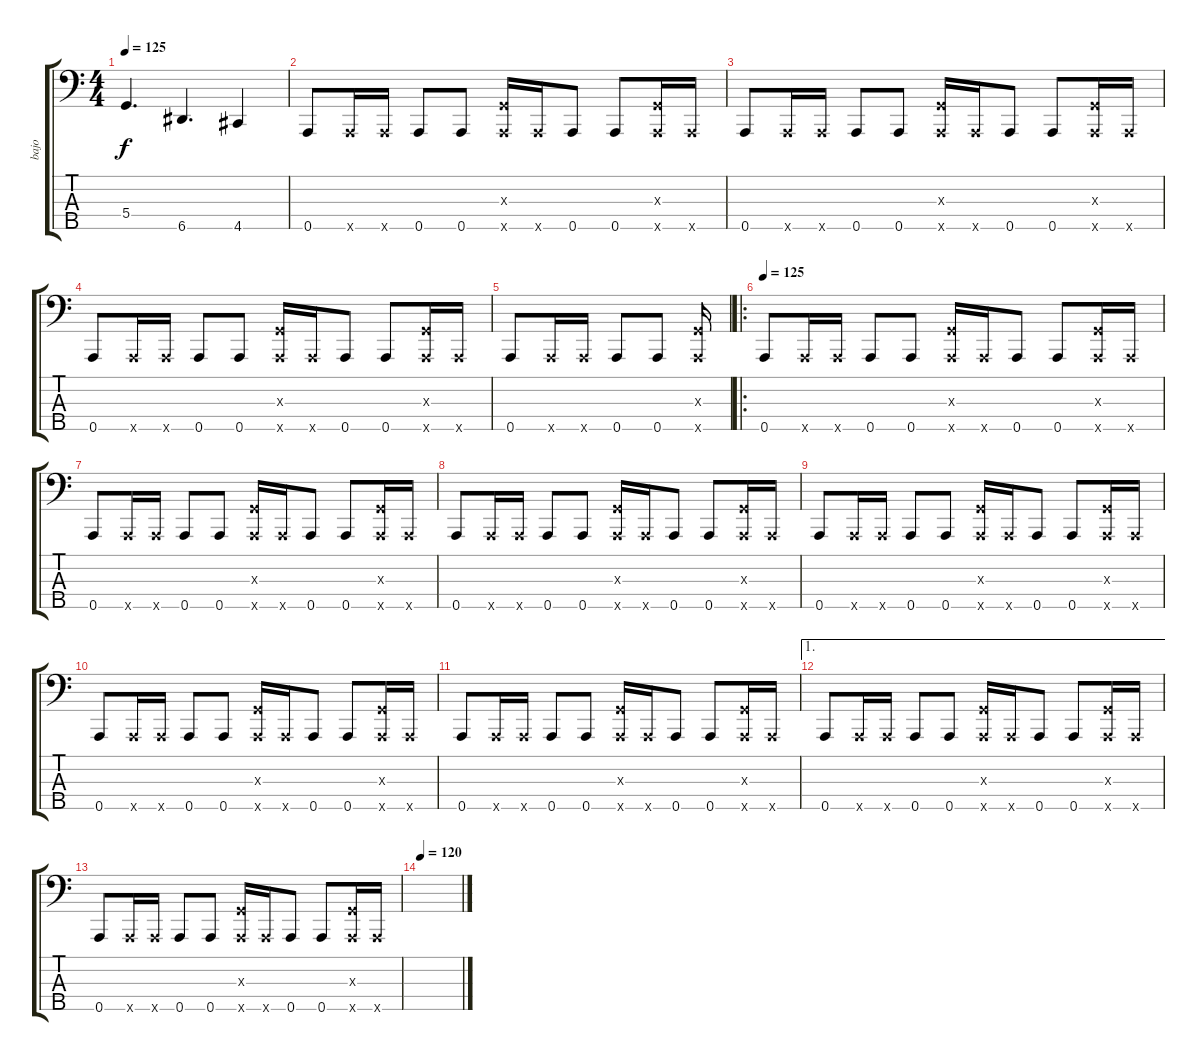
\track ("bajo" "bajo") {instrument slapbass1}
\staff {score tabs}
\tuning (F2 C2 G1 D1 A0) {hide}
\ts (4 4)
\tempo 125
\clef f4
\ks c
5.4.4{d dy f} 6.5.4{d} 4.5.4 |
0.5.8 0.5{x}.16 0.5{x}.16 0.5.8 0.5.8 (0.3{x} 0.5{x}).16 0.5{x}.16 0.5.8 0.5.8 (0.3{x} 0.5{x}).16 0.5{x}.16 |
0.5.8 0.5{x}.16 0.5{x}.16 0.5.8 0.5.8 (0.3{x} 0.5{x}).16 0.5{x}.16 0.5.8 0.5.8 (0.3{x} 0.5{x}).16 0.5{x}.16 |
0.5.8 0.5{x}.16 0.5{x}.16 0.5.8 0.5.8 (0.3{x} 0.5{x}).16 0.5{x}.16 0.5.8 0.5.8 (0.3{x} 0.5{x}).16 0.5{x}.16 |
0.5.8 0.5{x}.16 0.5{x}.16 0.5.8 0.5.8 (0.3{x} 0.5{x}).16 |
\ro
\tempo 125
0.5.8 0.5{x}.16 0.5{x}.16 0.5.8 0.5.8 (0.3{x} 0.5{x}).16 0.5{x}.16 0.5.8 0.5.8 (0.3{x} 0.5{x}).16 0.5{x}.16 |
0.5.8 0.5{x}.16 0.5{x}.16 0.5.8 0.5.8 (0.3{x} 0.5{x}).16 0.5{x}.16 0.5.8 0.5.8 (0.3{x} 0.5{x}).16 0.5{x}.16 |
0.5.8 0.5{x}.16 0.5{x}.16 0.5.8 0.5.8 (0.3{x} 0.5{x}).16 0.5{x}.16 0.5.8 0.5.8 (0.3{x} 0.5{x}).16 0.5{x}.16 |
0.5.8 0.5{x}.16 0.5{x}.16 0.5.8 0.5.8 (0.3{x} 0.5{x}).16 0.5{x}.16 0.5.8 0.5.8 (0.3{x} 0.5{x}).16 0.5{x}.16 |
0.5.8 0.5{x}.16 0.5{x}.16 0.5.8 0.5.8 (0.3{x} 0.5{x}).16 0.5{x}.16 0.5.8 0.5.8 (0.3{x} 0.5{x}).16 0.5{x}.16 |
0.5.8 0.5{x}.16 0.5{x}.16 0.5.8 0.5.8 (0.3{x} 0.5{x}).16 0.5{x}.16 0.5.8 0.5.8 (0.3{x} 0.5{x}).16 0.5{x}.16 |
\ae 1
0.5.8 0.5{x}.16 0.5{x}.16 0.5.8 0.5.8 (0.3{x} 0.5{x}).16 0.5{x}.16 0.5.8 0.5.8 (0.3{x} 0.5{x}).16 0.5{x}.16 |
0.5.8 0.5{x}.16 0.5{x}.16 0.5.8 0.5.8 (0.3{x} 0.5{x}).16 0.5{x}.16 0.5.8 0.5.8 (0.3{x} 0.5{x}).16 0.5{x}.16 |
\tempo 120
